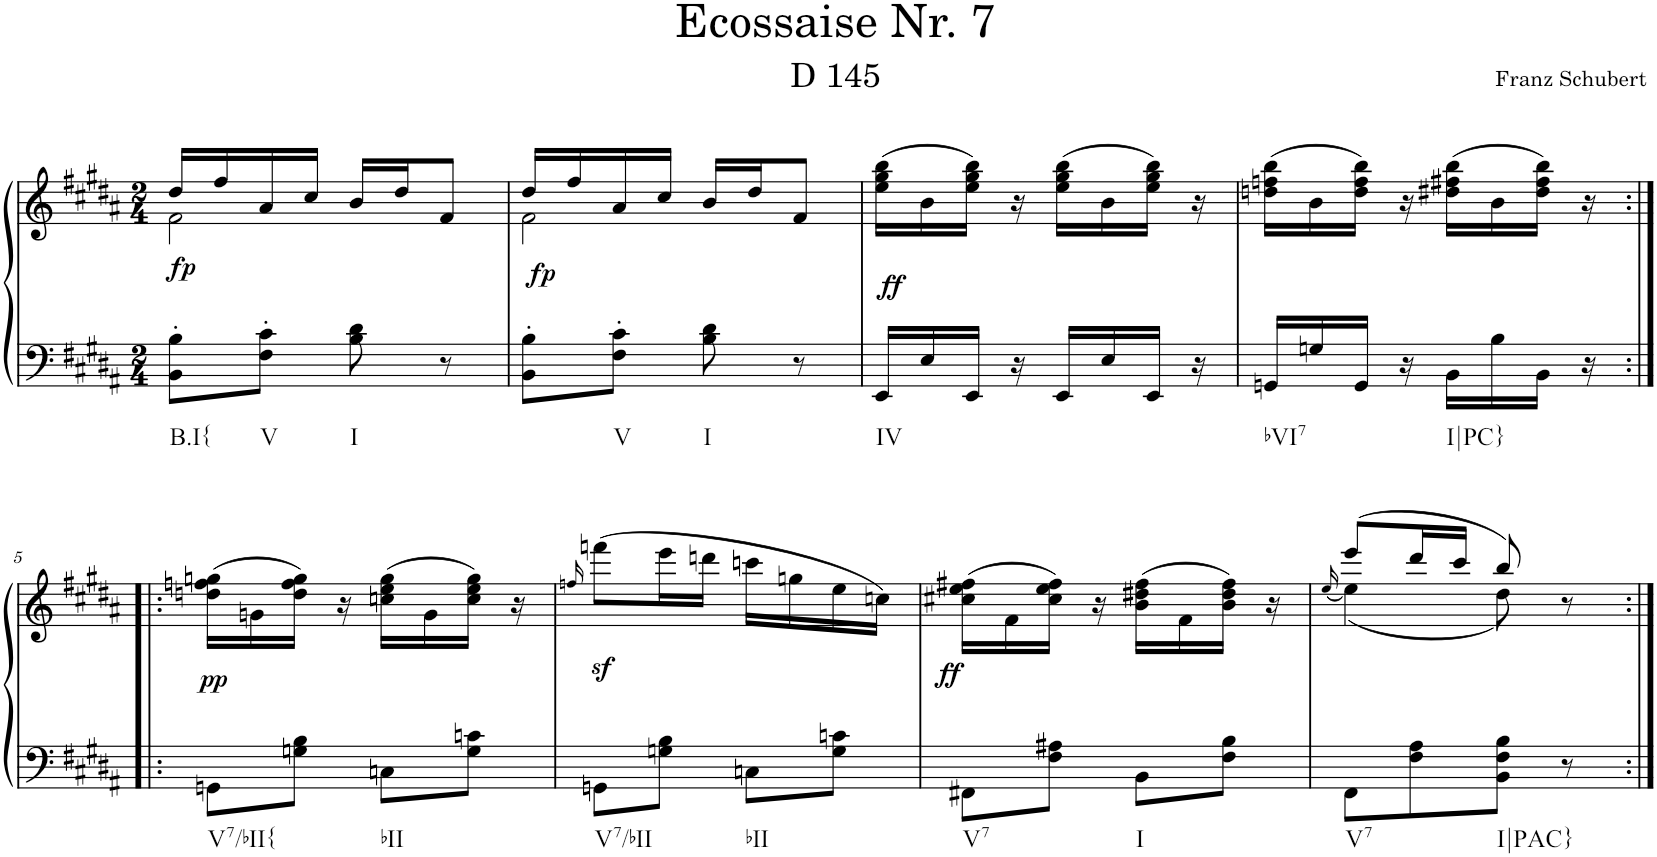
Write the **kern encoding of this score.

**kern	**kern	**dynam
*part1	*part1	*part1
*staff2	*staff1	*staff1/2
*I"Piano	*	*
*I'Pno.	*	*
*clefF4	*clefG2	*
*k[f#c#g#d#a#]	*k[f#c#g#d#a#]	*
*M2/4	*M2/4	*
=1	=1	=1
*	*^	*
!LO:TX:b:t=B.I{	!	!	!
!	!	!	!LO:DY:b
8BB\' 8B\'L	16dd#/LL	2f#\	fp
.	16ff#/	.	.
!LO:TX:b:t=V	!	!	!
8F#\' 8c#\'J	16a#/	.	.
.	16cc#/JJ	.	.
!LO:TX:b:t=I	!	!	!
8B\ 8d#\	16b/LL	.	.
.	16dd#/J	.	.
8r	8f#/J	.	.
=2	=2	=2	=2
!	!	!	!LO:DY:b
8BB\' 8B\'L	16dd#/LL	2f#\	fp
.	16ff#/	.	.
!LO:TX:b:t=V	!	!	!
8F#\' 8c#\'J	16a#/	.	.
.	16cc#/JJ	.	.
!LO:TX:b:t=I	!	!	!
8B\ 8d#\	16b/LL	.	.
.	16dd#/J	.	.
8r	8f#/J	.	.
*	*v	*v	*
=3	=3	=3
!LO:TX:b:t=IV	!	!
!	!	!LO:DY:b
16EE/LL	(16ee\ 16gg#\ 16bb\LL	ff
16E/	16b\	.
16EE/JJ	16ee\ 16gg#\ 16bb\JJ)	.
16r	16r	.
16EE/LL	(16ee\ 16gg#\ 16bb\LL	.
16E/	16b\	.
16EE/JJ	16ee\ 16gg#\ 16bb\JJ)	.
16r	16r	.
=4	=4	=4
!LO:TX:b:t=bVI7	!	!
16GGn/LL	(16ddn\ 16ffn\ 16bb\LL	.
16Gn/	16b\	.
16GG/JJ	16dd\ 16ff\ 16bb\JJ)	.
16r	16r	.
!LO:TX:b:t=I|PC}	!	!
16BB\LL	(16dd#X\ 16ff#X\ 16bb\LL	.
16B\	16b\	.
16BB\JJ	16dd#\ 16ff#\ 16bb\JJ)	.
16r	16r	.
!!LO:LB:g=z
=5:|!|:	=5:|!|:	=5:|!|:
!LO:TX:b:t=V7/bII{	!	!
!	!	!LO:DY:b
8GGn\L	(16ddn\ 16ffn\ 16ggn\LL	pp
.	16gn\	.
8Gn\ 8B\J	16dd\ 16ff\ 16gg\JJ)	.
.	16r	.
!LO:TX:b:t=bII	!	!
8Cn\L	(16ccn\ 16ee\ 16gg\LL	.
.	16g\	.
8G\ 8cn\J	16cc\ 16ee\ 16gg\JJ)	.
.	16r	.
=6	=6	=6
.	16qffn/	.
!LO:TX:b:t=V7/bII	!	!
8GGn\L	(8fffnz<\L	.
8Gn\ 8B\J	16eee\L	.
.	16dddn\JJ	.
!LO:TX:b:t=bII	!	!
8Cn\L	16cccn\LL	.
.	16ggn\	.
8G\ 8cn\J	16ee\	.
.	16ccn\JJ)	.
=7	=7	=7
!LO:TX:b:t=V7	!	!
!	!	!LO:DY:b
8FF#X\L	(16cc#X\ 16ee\ 16ff#X\LL	ff
.	16f#\	.
8F#\ 8A#X\J	16cc#\ 16ee\ 16ff#\JJ)	.
.	16r	.
!LO:TX:b:t=I	!	!
8BB\L	(16b\ 16dd#X\ 16ff#\LL	.
.	16f#\	.
8F#\ 8B\J	16b\ 16dd#\ 16ff#\JJ)	.
.	16r	.
=8	=8	=8
*	*^	*
.	.	[<16qee/	.
!LO:TX:b:t=V7	!	!	!
8FF#\L	(8eee/L	(4ee\]	.
8F#\ 8A#\	16ddd#/L	.	.
.	16ccc#/JJ	.	.
!LO:TX:b:t=I|PAC}	!	!	!
8BB\ 8F#\ 8B\J	8bb/)	8dd#\)	.
8r	8r	8ryy	.
*	*v	*v	*
=:|!	=:|!	=:|!
*-	*-	*-
